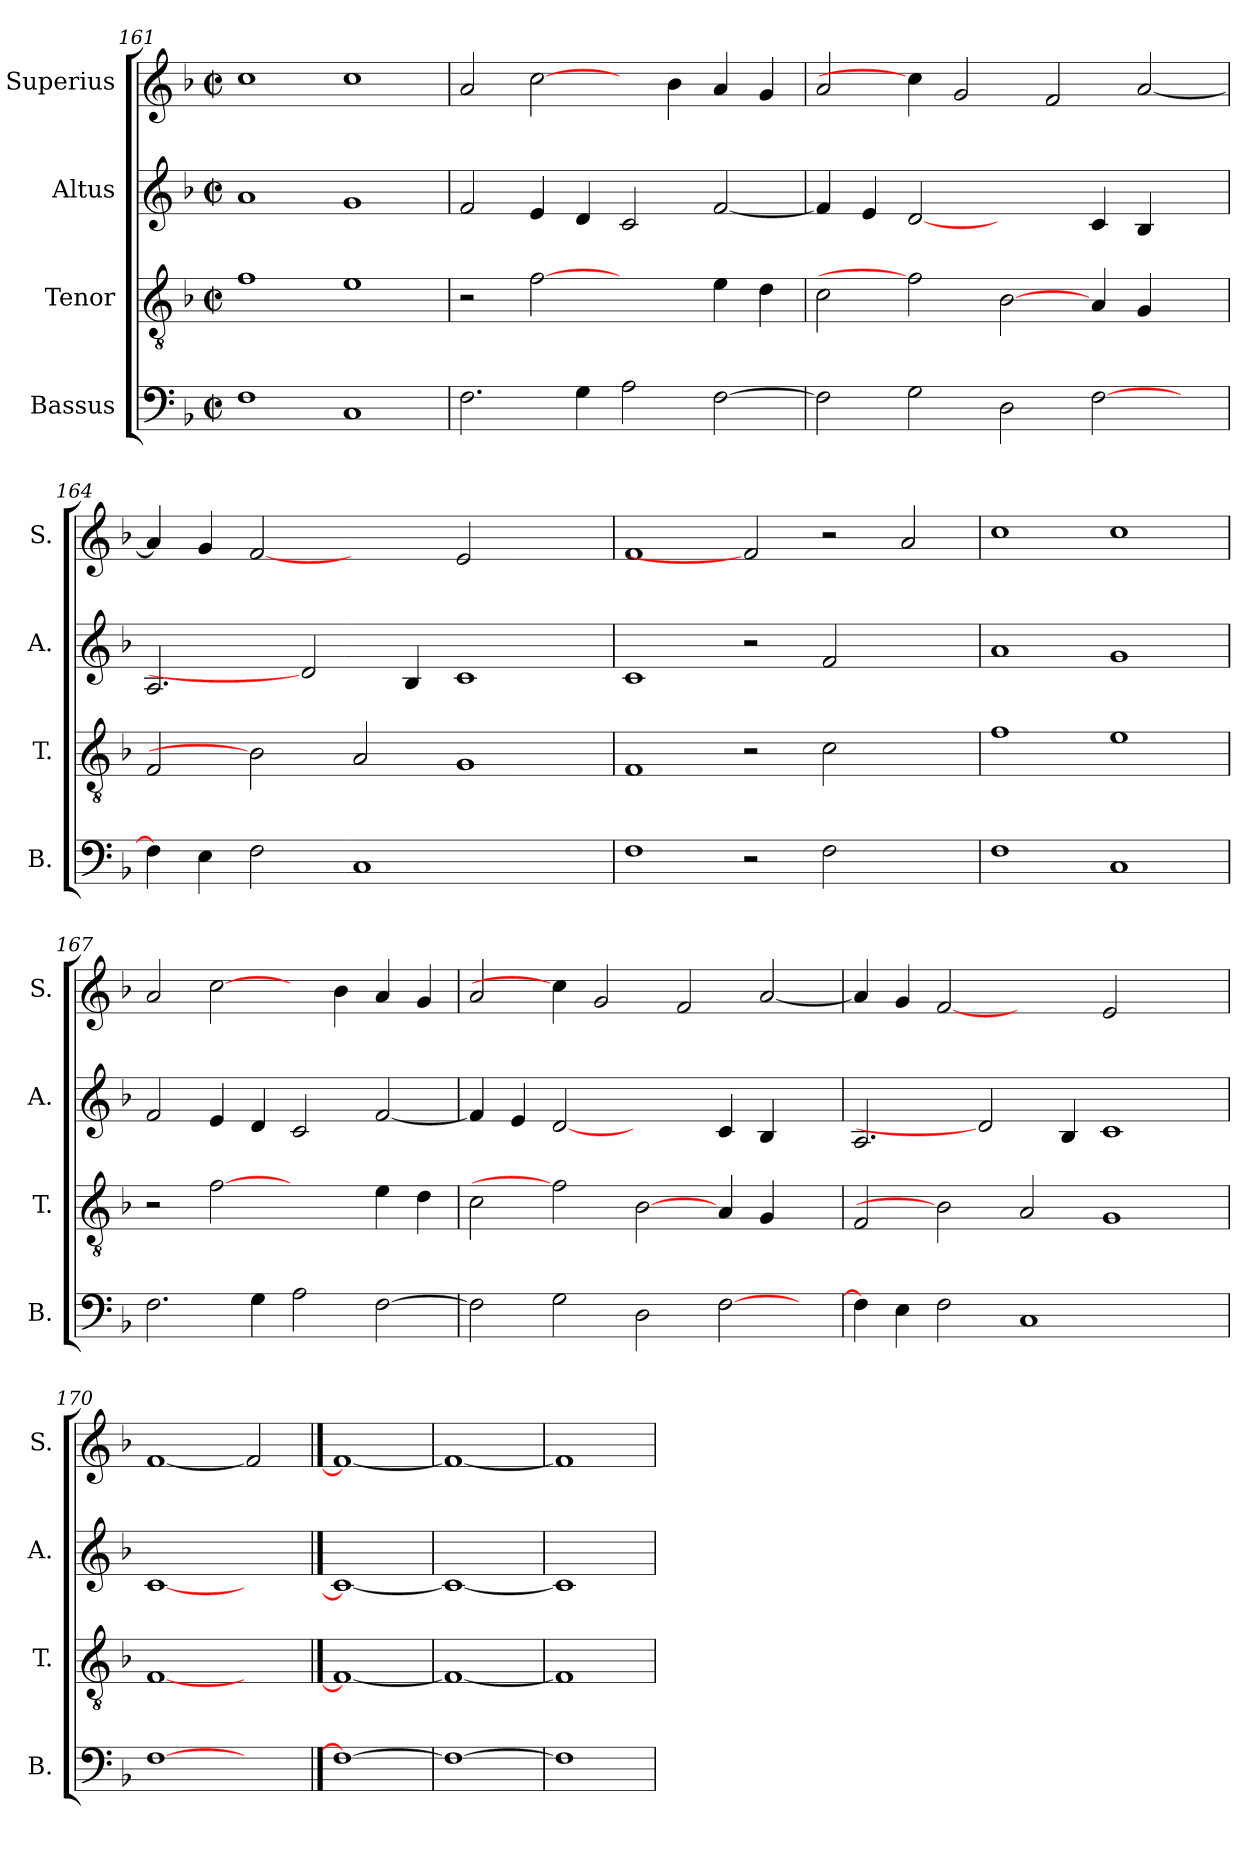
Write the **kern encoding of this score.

**kern	**kern	**kern	**kern
*part4	*part3	*part2	*part1
*staff4	*staff3	*staff2	*staff1
*I"Bassus	*I"Tenor	*I"Altus	*I"Superius
*I'B.	*I'T.	*I'A.	*I'S.
*clefF4	*clefGv2	*clefG2	*clefG2
*	*ITrd7c12	*	*
*k[b-]	*k[b-]	*k[b-]	*k[b-]
*F:	*F:	*F:	*F:
*M2/2	*M2/2	*M2/2	*M2/2
*met(c|)	*met(c|)	*met(c|)	*met(c|)
=161	=161	=161	=161
1Fi	1Fi	1ai	1cci
1Ci	1Ei	1gi	1cci
!!LO:LB:g=z
=162	=162	=162	=162
2.Fi\	2r	2fi/	2ai/
.	[2Fi	4ei/	[2cci\
4Gi\	.	4di/	.
2Ai\	2ryy	2ci/	4ryy
.	.	.	4b-i\
[>2Fi\	4Ei\	[<2fi/	4ai/
.	4Di\	.	4gi/
=163	=163	=163	=163
2Fi\]	2Ci\	4fi/]	2ai/
.	.	4ei/	.
2Gi\	2Fi]	[2di	4cci\]
.	.	.	2gi/
2Di\	[2BB-i	2ryy	.
.	.	.	2fi/
[>2Fi\	4AAi/	4ci/	.
.	4GGi/	4B-i/	[<2ai/
4ryy	4ryy	4ryy	.
=164	=164	=164	=164
4Fi\]	2FFi/	2.Ai/	4ai/]
4Ei\	.	.	4gi/
2Fi\	2BB-i]	.	[2fi
.	.	2di]	.
1Ci	2AAi/	.	2ryy
.	.	4B-i/	.
.	1GGi	1ci	2ei/
2ryy	.	.	2ryy
=165	=165	=165	=165
1Fi	1FFi	1ci	1fi
2r	2r	2r	2fi]
2Fi\	2Ci\	2fi/	2r
2ryy	2ryy	2ryy	2ai/
!!LO:PB:g=z
=166	=166	=166	=166
1Fi	1Fi	1ai	1cci
1Ci	1Ei	1gi	1cci
=167	=167	=167	=167
2.Fi\	2r	2fi/	2ai/
.	[2Fi	4ei/	[2cci\
4Gi\	.	4di/	.
2Ai\	2ryy	2ci/	4ryy
.	.	.	4b-i\
[>2Fi\	4Ei\	[<2fi/	4ai/
.	4Di\	.	4gi/
=168	=168	=168	=168
2Fi\]	2Ci\	4fi/]	2ai/
.	.	4ei/	.
2Gi\	2Fi]	[2di	4cci\]
.	.	.	2gi/
2Di\	[2BB-i	2ryy	.
.	.	.	2fi/
[>2Fi\	4AAi/	4ci/	.
.	4GGi/	4B-i/	[<2ai/
4ryy	4ryy	4ryy	.
=169	=169	=169	=169
4Fi\]	2FFi/	2.Ai/	4ai/]
4Ei\	.	.	4gi/
2Fi\	2BB-i]	.	[2fi
.	.	2di]	.
1Ci	2AAi/	.	2ryy
.	.	4B-i/	.
.	1GGi	1ci	2ei/
2ryy	.	.	2ryy
=170	=170	=170	=170
[1Fi	[1FFi	[1ci	[1fi
2ryy	2ryy	2ryy	2fi]
==171	==171	==171	==171
1Fi_	1FFi_	1ci_	1fi_
=172	=172	=172	=172
1Fi_	1FFi_	1ci_	1fi_
=173	=173	=173	=173
1Fi]	1FFi]	1ci]	1fi]
=	=	=	=
*-	*-	*-	*-
